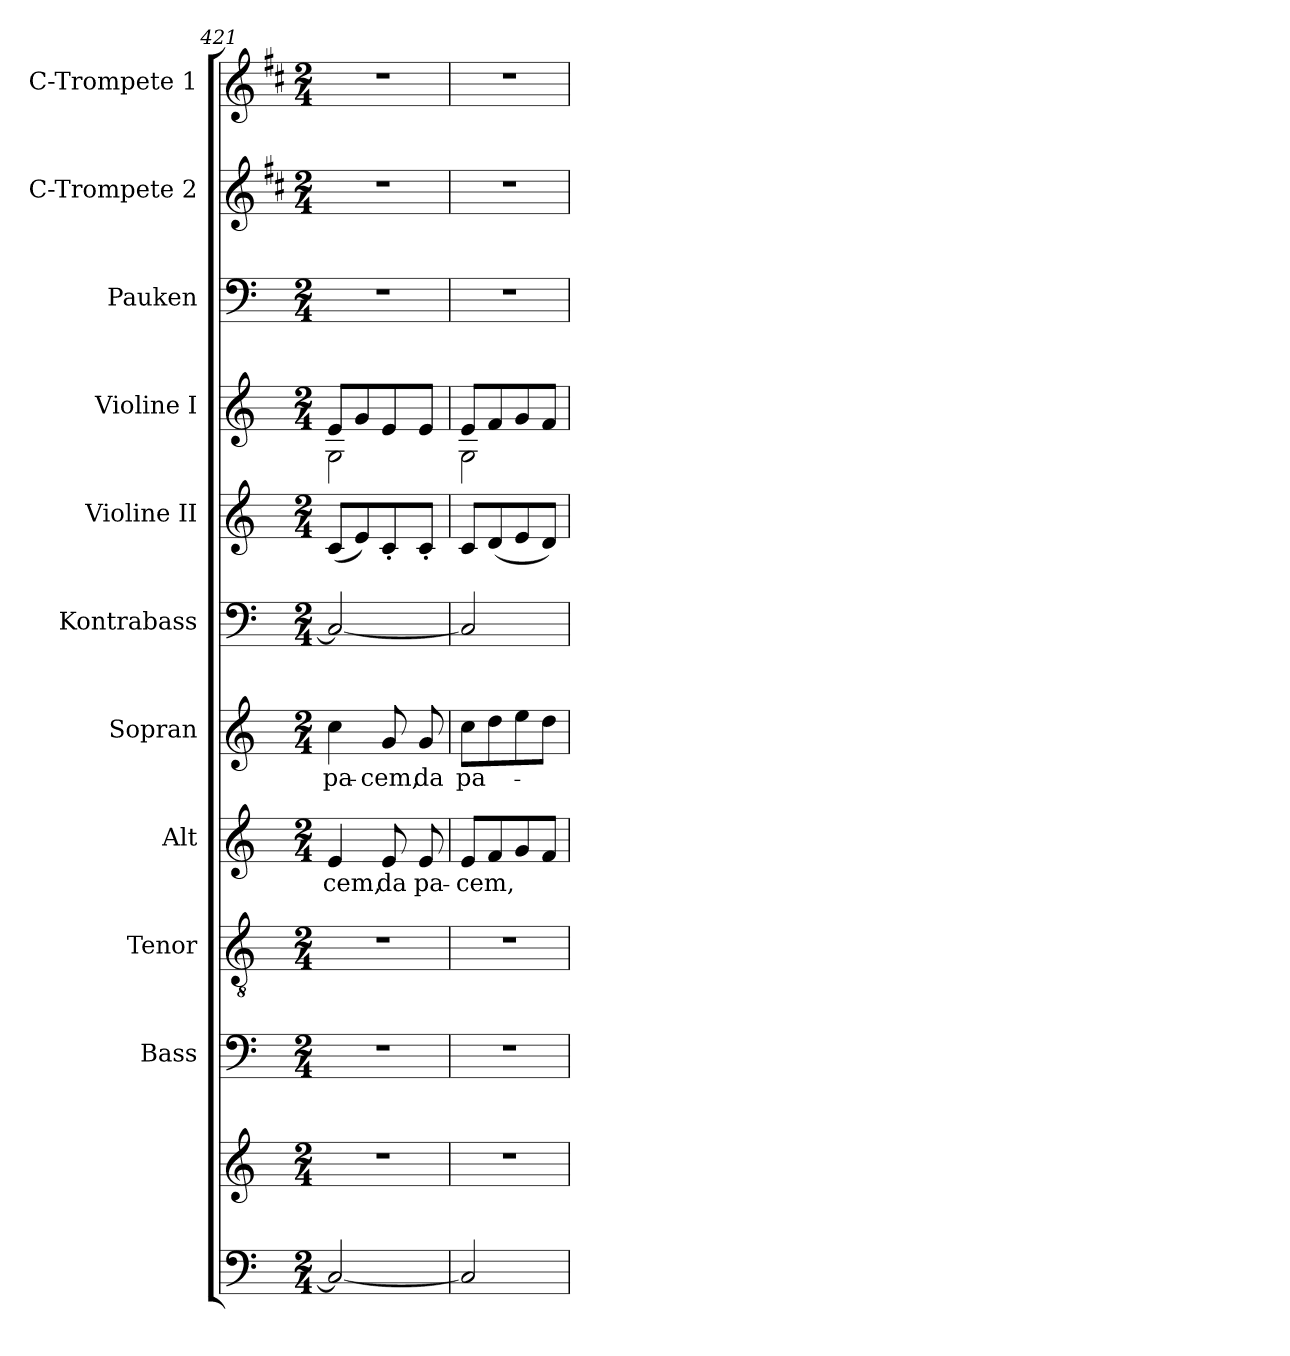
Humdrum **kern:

**kern	**kern	**kern	**kern	**kern	**text	**kern	**text	**kern	**kern	**kern	**kern	**kern	**kern
*part11	*part11	*part10	*part9	*part8	*part8	*part7	*part7	*part6	*part5	*part4	*part3	*part2	*part1
*staff12	*staff11	*staff10	*staff9	*staff8	*staff8	*staff7	*staff7	*staff6	*staff5	*staff4	*staff3	*staff2	*staff1
*	*	*I"Bass	*I"Tenor	*I"Alt	*	*I"Sopran	*	*I"Kontrabass	*I"Violine II	*I"Violine I	*I"Pauken	*I"C-Trompete 2	*I"C-Trompete 1
*	*	*I'B.	*I'T.	*I'A.	*	*I'S.	*	*I'Kb.	*I'Vl. II	*I'Vl. I	*I'Pk.	*I'C Trp. 2	*I'C Trp. 1
*clefF4	*clefG2	*clefF4	*clefGv2	*clefG2	*	*clefG2	*	*clefF4	*clefG2	*clefG2	*clefF4	*clefG2	*clefG2
*	*	*	*	*	*	*	*	*ITrd7c12	*	*	*	*ITrd1c2	*ITrd1c2
*k[]	*k[]	*k[]	*k[]	*k[]	*	*k[]	*	*k[]	*k[]	*k[]	*k[]	*k[]	*k[]
*C:	*C:	*C:	*C:	*C:	*	*C:	*	*C:	*C:	*C:	*C:	*C:	*C:
*M2/4	*M2/4	*M2/4	*M2/4	*M2/4	*	*M2/4	*	*M2/4	*M2/4	*M2/4	*M2/4	*M2/4	*M2/4
=421	=421	=421	=421	=421	=421	=421	=421	=421	=421	=421	=421	=421	=421
!	!	!	!	!	!LO:LY:b	!	!LO:LY:b	!	!	!	!	!	!
*	*	*	*	*	*	*	*	*	*	*^	*	*	*
2C/_	2r	2r	2r	4e/	-cem,	4cc\	pa-	2CC/_	(<8c/L	8e/L	2G\	2r	2r	2r
.	.	.	.	.	.	.	.	.	8e/)	8g/	.	.	.	.
!	!	!	!	!	!LO:LY:b	!	!LO:LY:b	!	!	!	!	!	!	!
.	.	.	.	8e/	da	8g/	-cem,	.	8c'</	8e/	.	.	.	.
!	!	!	!	!	!LO:LY:b	!	!LO:LY:b	!	!	!	!	!	!	!
.	.	.	.	8e/	pa-	8g/	da	.	8c'</J	8e/J	.	.	.	.
!!LO:PB:g=z
=422	=422	=422	=422	=422	=422	=422	=422	=422	=422	=422	=422	=422	=422	=422
!	!	!	!	!	!LO:LY:b	!	!LO:LY:b	!	!	!	!	!	!	!
2C/]	2r	2r	2r	8e/L	-cem,	8cc\L	pa-	2CC/]	8c/L	8e/L	2G\	2r	2r	2r
.	.	.	.	8f/	.	8dd\	.	.	(<8d/	8f/	.	.	.	.
.	.	.	.	8g/	.	8ee\	.	.	8e/	8g/	.	.	.	.
.	.	.	.	8f/J	.	8dd\J	.	.	8d/J)	8f/J	.	.	.	.
*	*	*	*	*	*	*	*	*	*	*v	*v	*	*	*
=	=	=	=	=	=	=	=	=	=	=	=	=	=
*-	*-	*-	*-	*-	*-	*-	*-	*-	*-	*-	*-	*-	*-
